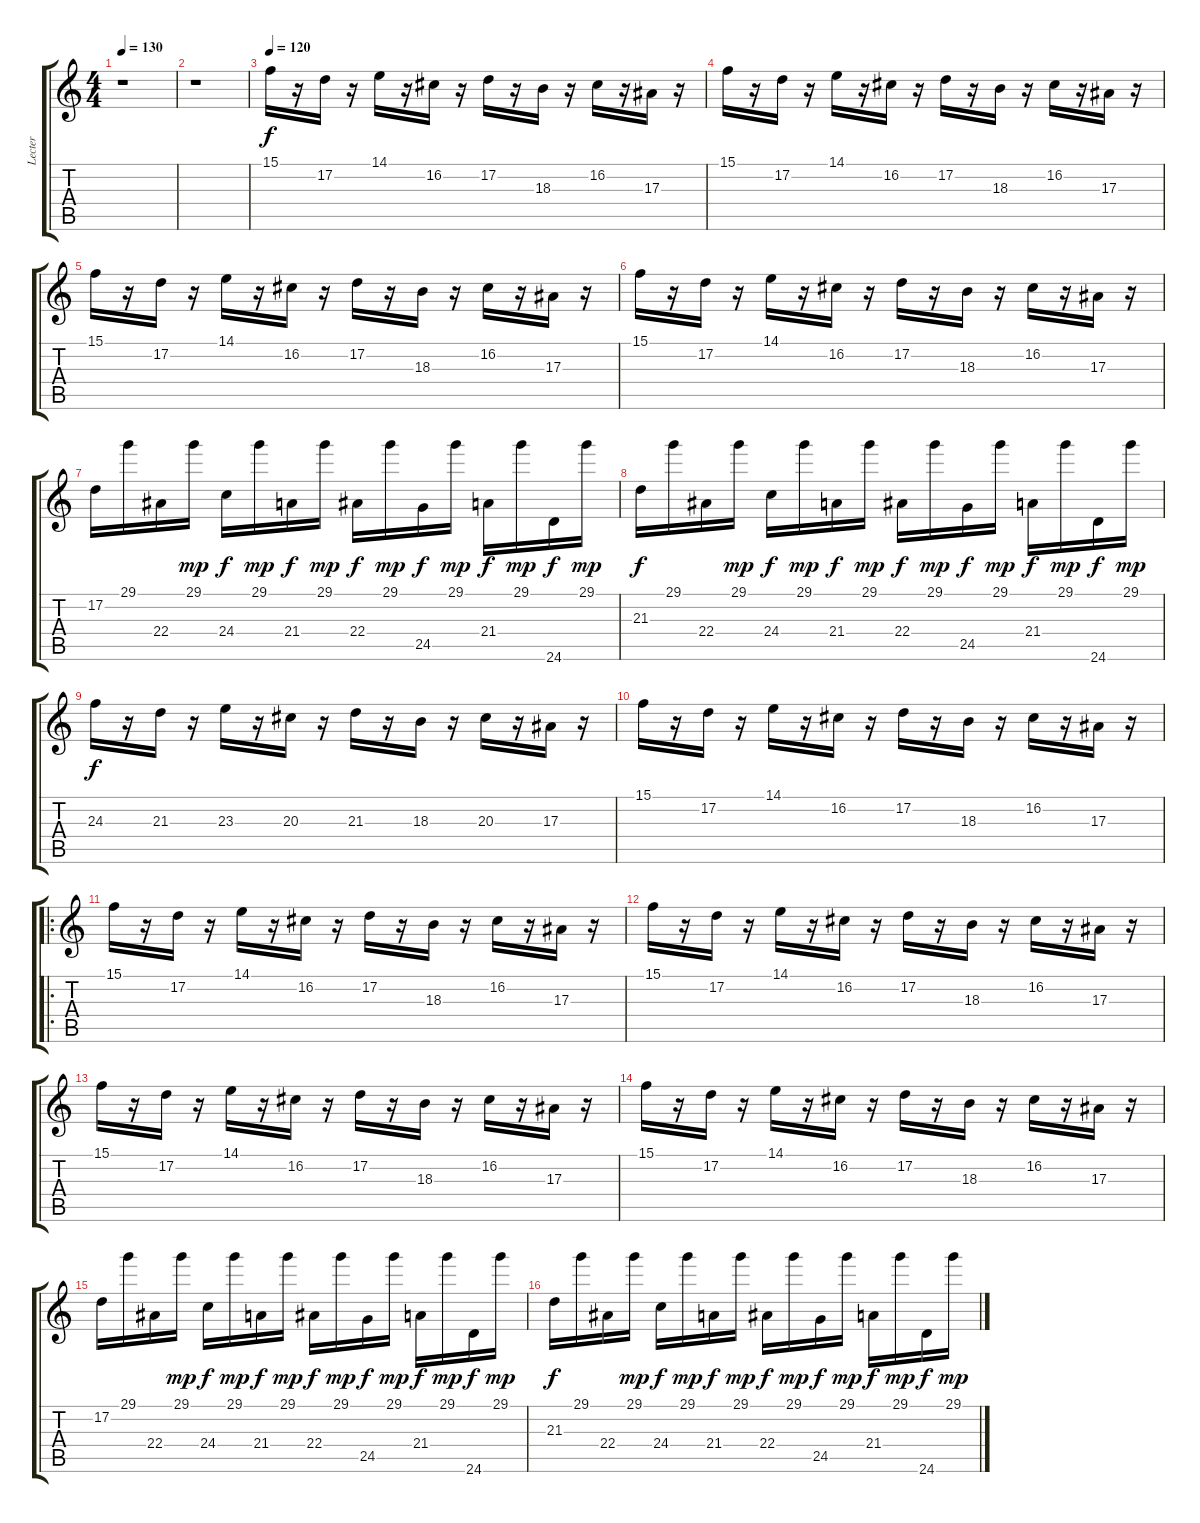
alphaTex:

\track ("Lecter" "Lecter") {instrument stringensemble1}
\staff {score tabs}
\tuning (D4 A3 F3 C3 G2 D2) {hide}
\ts (4 4)
\tempo 130
\clef g2
\ks c
r.1{dy f} |
r.1 |
\tempo 120
15.1.16{volume 12 balance 5 instrument churchorgan} r.16 17.2.16 r.16 14.1.16 r.16 16.2.16 r.16 17.2.16 r.16 18.3.16 r.16 16.2.16 r.16 17.3.16 r.16 |
15.1.16 r.16 17.2.16 r.16 14.1.16 r.16 16.2.16 r.16 17.2.16 r.16 18.3.16 r.16 16.2.16 r.16 17.3.16 r.16 |
15.1.16 r.16 17.2.16 r.16 14.1.16 r.16 16.2.16 r.16 17.2.16 r.16 18.3.16 r.16 16.2.16 r.16 17.3.16 r.16 |
15.1.16 r.16 17.2.16 r.16 14.1.16 r.16 16.2.16 r.16 17.2.16 r.16 18.3.16 r.16 16.2.16 r.16 17.3.16 r.16 |
17.2.16 29.1.16 22.4.16 29.1.16{dy mp} 24.4.16{dy f} 29.1.16{dy mp} 21.4.16{dy f} 29.1.16{dy mp} 22.4.16{dy f} 29.1.16{dy mp} 24.5.16{dy f} 29.1.16{dy mp} 21.4.16{dy f} 29.1.16{dy mp} 24.6.16{dy f} 29.1.16{dy mp} |
21.3.16{dy f} 29.1.16 22.4.16 29.1.16{dy mp} 24.4.16{dy f} 29.1.16{dy mp} 21.4.16{dy f} 29.1.16{dy mp} 22.4.16{dy f} 29.1.16{dy mp} 24.5.16{dy f} 29.1.16{dy mp} 21.4.16{dy f} 29.1.16{dy mp} 24.6.16{dy f} 29.1.16{dy mp} |
24.3.16{dy f} r.16 21.3.16 r.16 23.3.16 r.16 20.3.16 r.16 21.3.16 r.16 18.3.16 r.16 20.3.16 r.16 17.3.16 r.16 |
15.1.16 r.16 17.2.16 r.16 14.1.16 r.16 16.2.16 r.16 17.2.16 r.16 18.3.16 r.16 16.2.16 r.16 17.3.16 r.16 |
\ro
15.1.16{instrument stringensemble1} r.16 17.2.16 r.16 14.1.16 r.16 16.2.16 r.16 17.2.16 r.16 18.3.16 r.16 16.2.16 r.16 17.3.16 r.16 |
15.1.16 r.16 17.2.16 r.16 14.1.16 r.16 16.2.16 r.16 17.2.16 r.16 18.3.16 r.16 16.2.16 r.16 17.3.16 r.16 |
15.1.16 r.16 17.2.16 r.16 14.1.16 r.16 16.2.16 r.16 17.2.16 r.16 18.3.16 r.16 16.2.16 r.16 17.3.16 r.16 |
15.1.16 r.16 17.2.16 r.16 14.1.16 r.16 16.2.16 r.16 17.2.16 r.16 18.3.16 r.16 16.2.16 r.16 17.3.16 r.16 |
17.2.16 29.1.16 22.4.16 29.1.16{dy mp} 24.4.16{dy f} 29.1.16{dy mp} 21.4.16{dy f} 29.1.16{dy mp} 22.4.16{dy f} 29.1.16{dy mp} 24.5.16{dy f} 29.1.16{dy mp} 21.4.16{dy f} 29.1.16{dy mp} 24.6.16{dy f} 29.1.16{dy mp} |
21.3.16{dy f} 29.1.16 22.4.16 29.1.16{dy mp} 24.4.16{dy f} 29.1.16{dy mp} 21.4.16{dy f} 29.1.16{dy mp} 22.4.16{dy f} 29.1.16{dy mp} 24.5.16{dy f} 29.1.16{dy mp} 21.4.16{dy f} 29.1.16{dy mp} 24.6.16{dy f} 29.1.16{dy mp}
